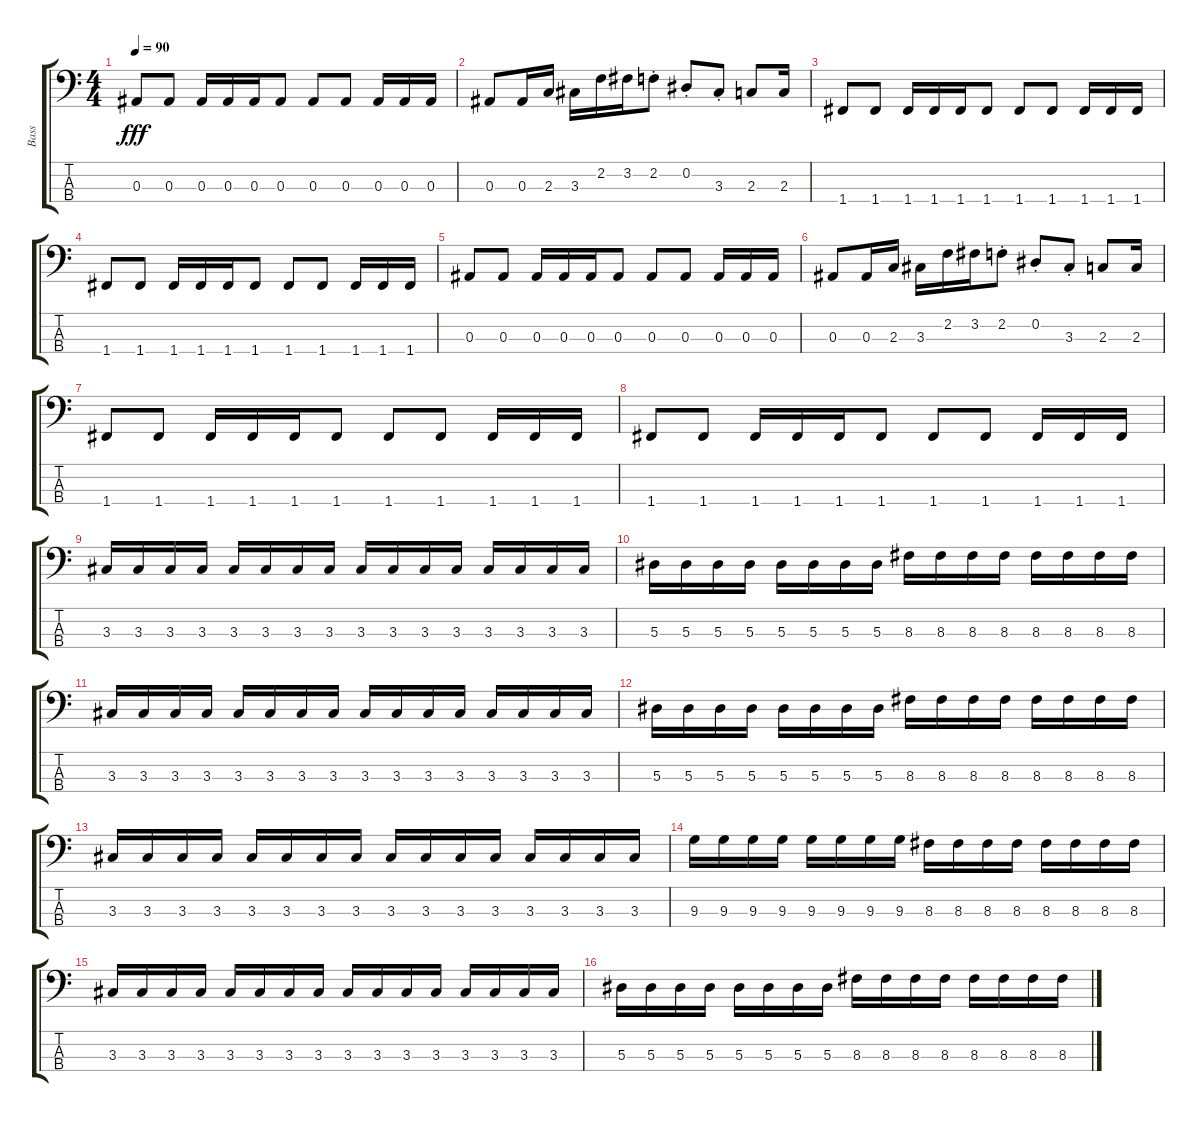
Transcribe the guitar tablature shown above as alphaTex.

\track ("Bass" "Bass") {instrument electricbassfinger}
\staff {score tabs}
\tuning (Ab2 Eb2 Bb1 F1) {hide}
\ts (4 4)
\tempo 90
\clef f4
\ks c
0.3.8{dy fff} 0.3.8 0.3.16 0.3.16 0.3.16 0.3.8 0.3.8 0.3.8 0.3.16 0.3.16 0.3.16 |
0.3.8 0.3.16 2.3.16 3.3.16 2.2.16 3.2.16 2.2{st}.8 0.2{st}.8 3.3{st}.8 2.3.8 2.3.16 |
1.4.8 1.4.8 1.4.16 1.4.16 1.4.16 1.4.8 1.4.8 1.4.8 1.4.16 1.4.16 1.4.16 |
1.4.8 1.4.8 1.4.16 1.4.16 1.4.16 1.4.8 1.4.8 1.4.8 1.4.16 1.4.16 1.4.16 |
0.3.8 0.3.8 0.3.16 0.3.16 0.3.16 0.3.8 0.3.8 0.3.8 0.3.16 0.3.16 0.3.16 |
0.3.8 0.3.16 2.3.16 3.3.16 2.2.16 3.2.16 2.2{st}.8 0.2{st}.8 3.3{st}.8 2.3.8 2.3.16 |
1.4.8 1.4.8 1.4.16 1.4.16 1.4.16 1.4.8 1.4.8 1.4.8 1.4.16 1.4.16 1.4.16 |
1.4.8 1.4.8 1.4.16 1.4.16 1.4.16 1.4.8 1.4.8 1.4.8 1.4.16 1.4.16 1.4.16 |
3.3.16 3.3.16 3.3.16 3.3.16 3.3.16 3.3.16 3.3.16 3.3.16 3.3.16 3.3.16 3.3.16 3.3.16 3.3.16 3.3.16 3.3.16 3.3.16 |
5.3.16 5.3.16 5.3.16 5.3.16 5.3.16 5.3.16 5.3.16 5.3.16 8.3.16 8.3.16 8.3.16 8.3.16 8.3.16 8.3.16 8.3.16 8.3.16 |
3.3.16 3.3.16 3.3.16 3.3.16 3.3.16 3.3.16 3.3.16 3.3.16 3.3.16 3.3.16 3.3.16 3.3.16 3.3.16 3.3.16 3.3.16 3.3.16 |
5.3.16 5.3.16 5.3.16 5.3.16 5.3.16 5.3.16 5.3.16 5.3.16 8.3.16 8.3.16 8.3.16 8.3.16 8.3.16 8.3.16 8.3.16 8.3.16 |
3.3.16 3.3.16 3.3.16 3.3.16 3.3.16 3.3.16 3.3.16 3.3.16 3.3.16 3.3.16 3.3.16 3.3.16 3.3.16 3.3.16 3.3.16 3.3.16 |
9.3.16 9.3.16 9.3.16 9.3.16 9.3.16 9.3.16 9.3.16 9.3.16 8.3.16 8.3.16 8.3.16 8.3.16 8.3.16 8.3.16 8.3.16 8.3.16 |
3.3.16 3.3.16 3.3.16 3.3.16 3.3.16 3.3.16 3.3.16 3.3.16 3.3.16 3.3.16 3.3.16 3.3.16 3.3.16 3.3.16 3.3.16 3.3.16 |
5.3.16 5.3.16 5.3.16 5.3.16 5.3.16 5.3.16 5.3.16 5.3.16 8.3.16 8.3.16 8.3.16 8.3.16 8.3.16 8.3.16 8.3.16 8.3.16
